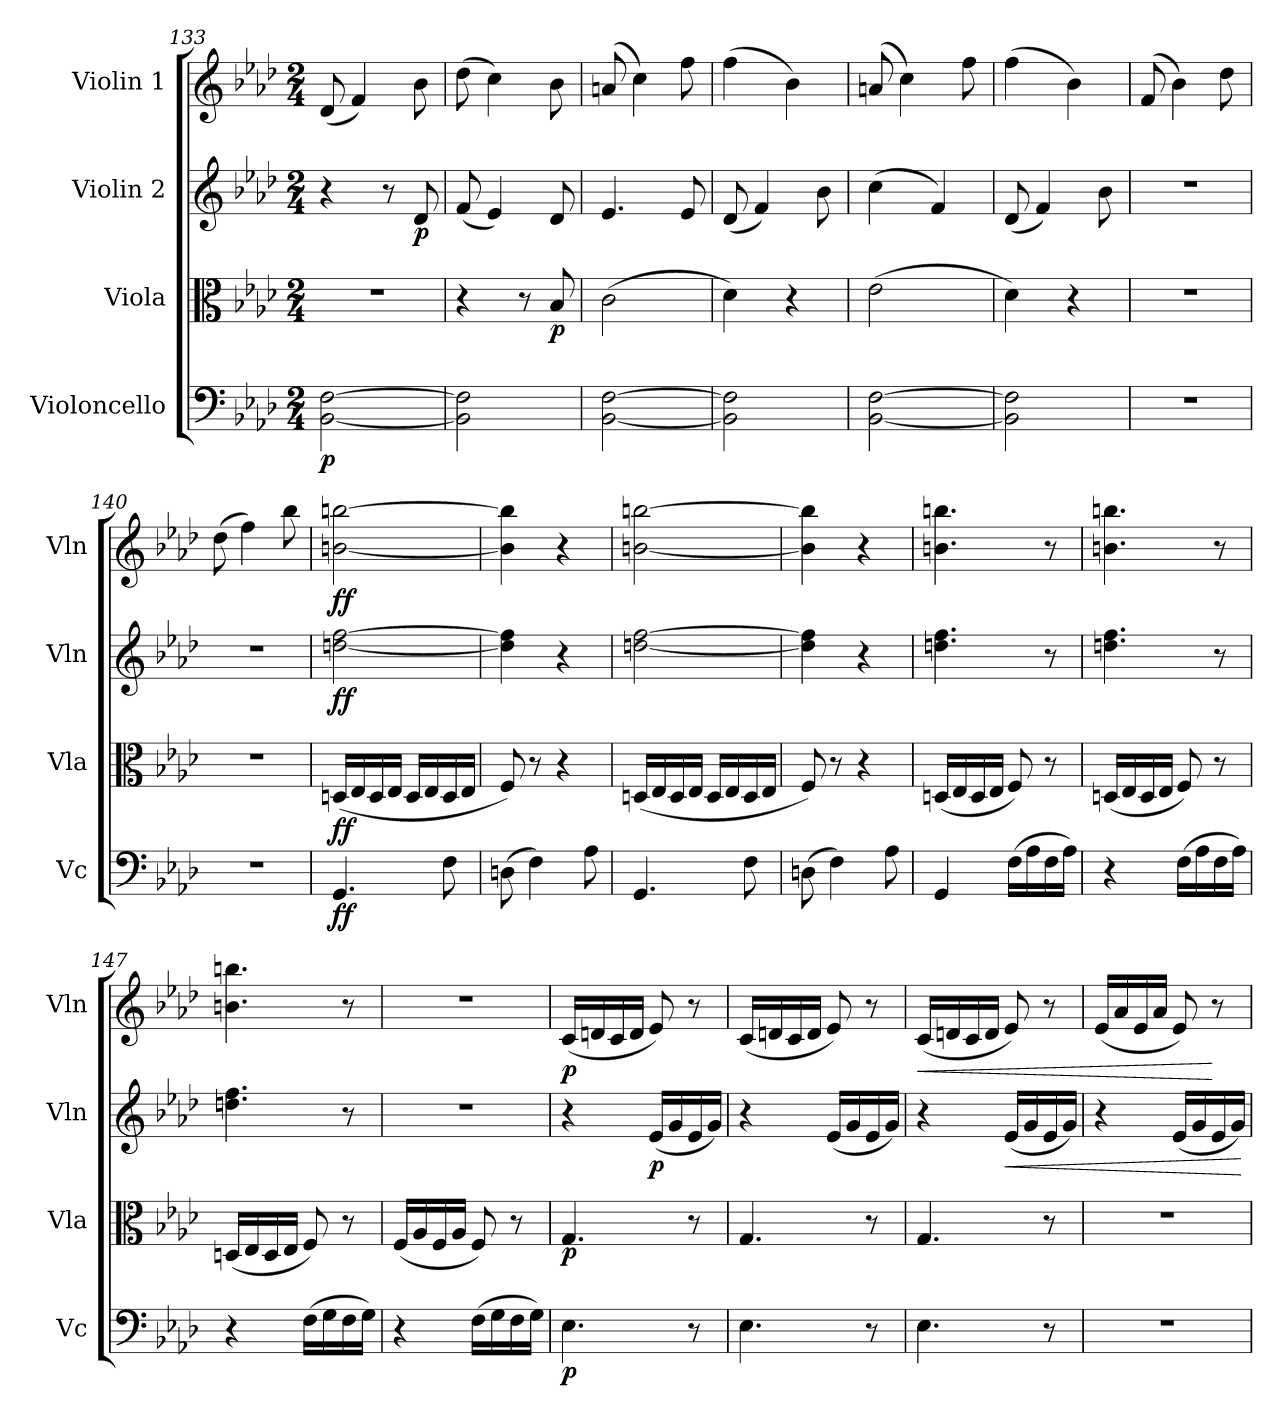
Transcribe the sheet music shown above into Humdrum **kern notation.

**kern	**dynam	**kern	**dynam	**kern	**dynam	**kern	**dynam
*part4	*part4	*part3	*part3	*part2	*part2	*part1	*part1
*staff4	*staff4	*staff3	*staff3	*staff2	*staff2	*staff1	*staff1
*I"Violoncello	*	*I"Viola	*	*I"Violin 2	*	*I"Violin 1	*
*I'Vc	*	*I'Vla	*	*I'Vln	*	*I'Vln	*
!!LO:LB:g=z
*clefF4	*	*clefC3	*	*clefG2	*	*clefG2	*
*k[b-e-a-d-]	*	*k[b-e-a-d-]	*	*k[b-e-a-d-]	*	*k[b-e-a-d-]	*
*M2/4	*	*M2/4	*	*M2/4	*	*M2/4	*
=133	=133	=133	=133	=133	=133	=133	=133
!	!LO:DY:b	!	!	!	!	!	!
[2BB-\ [2F\	p	2r	.	4r	.	(8d-/	.
.	.	.	.	.	.	4f/)	.
.	.	.	.	8r	.	.	.
!	!	!	!	!	!LO:DY:b	!	!
.	.	.	.	8d-/	p	8b-\	.
=134	=134	=134	=134	=134	=134	=134	=134
2BB-\] 2F\]	.	4r	.	(8f/	.	(8dd-\	.
.	.	.	.	4e-/)	.	4cc\)	.
.	.	8r	.	.	.	.	.
!	!	!	!LO:DY:b	!	!	!	!
.	.	8B-/	p	8d-/	.	8b-\	.
=135	=135	=135	=135	=135	=135	=135	=135
[2BB-\ [2F\	.	(2c\	.	4.e-/	.	(8an/	.
.	.	.	.	.	.	4cc\)	.
.	.	.	.	8e-/	.	8ff\	.
=136	=136	=136	=136	=136	=136	=136	=136
2BB-\] 2F\]	.	4d-\)	.	(8d-/	.	(4ff\	.
.	.	.	.	4f/)	.	.	.
.	.	4r	.	.	.	4b-\)	.
.	.	.	.	8b-\	.	.	.
=137	=137	=137	=137	=137	=137	=137	=137
[2BB-\ [2F\	.	(2e-\	.	(4cc\	.	(8an/	.
.	.	.	.	.	.	4cc\)	.
.	.	.	.	4f/)	.	.	.
.	.	.	.	.	.	8ff\	.
=138	=138	=138	=138	=138	=138	=138	=138
2BB-\] 2F\]	.	4d-\)	.	(8d-/	.	(4ff\	.
.	.	.	.	4f/)	.	.	.
.	.	4r	.	.	.	4b-\)	.
.	.	.	.	8b-\	.	.	.
=139	=139	=139	=139	=139	=139	=139	=139
2r	.	2r	.	2r	.	(8f/	.
.	.	.	.	.	.	4b-\)	.
.	.	.	.	.	.	8dd-\	.
=140	=140	=140	=140	=140	=140	=140	=140
2r	.	2r	.	2r	.	(8dd-\	.
.	.	.	.	.	.	4ff\)	.
.	.	.	.	.	.	8bb-\	.
=141	=141	=141	=141	=141	=141	=141	=141
!	!LO:DY:b	!	!LO:DY:b	!	!LO:DY:b	!	!LO:DY:b
4.GG/	ff	(16Dn/LL	ff	[2ddn\ [2ff\	ff	[2bn\ [2bbn\	ff
.	.	16E-/	.	.	.	.	.
.	.	16D/	.	.	.	.	.
.	.	16E-/JJ	.	.	.	.	.
.	.	16D/LL	.	.	.	.	.
.	.	16E-/	.	.	.	.	.
8F\	.	16D/	.	.	.	.	.
.	.	16E-/JJ	.	.	.	.	.
=142	=142	=142	=142	=142	=142	=142	=142
(8Dn\	.	8F/)	.	4dd\] 4ff\]	.	4b\] 4bb\]	.
4F\)	.	8r	.	.	.	.	.
.	.	4r	.	4r	.	4r	.
8A-\	.	.	.	.	.	.	.
!!LO:LB:g=z
=143	=143	=143	=143	=143	=143	=143	=143
4.GG/	.	(16Dn/LL	.	[2ddn\ [2ff\	.	[2bn\ [2bbn\	.
.	.	16E-/	.	.	.	.	.
.	.	16D/	.	.	.	.	.
.	.	16E-/JJ	.	.	.	.	.
.	.	16D/LL	.	.	.	.	.
.	.	16E-/	.	.	.	.	.
8F\	.	16D/	.	.	.	.	.
.	.	16E-/JJ	.	.	.	.	.
=144	=144	=144	=144	=144	=144	=144	=144
(8Dn\	.	8F/)	.	4dd\] 4ff\]	.	4b\] 4bb\]	.
4F\)	.	8r	.	.	.	.	.
.	.	4r	.	4r	.	4r	.
8A-\	.	.	.	.	.	.	.
=145	=145	=145	=145	=145	=145	=145	=145
4GG/	.	(16Dn/LL	.	4.ddn\ 4.ff\	.	4.bn\ 4.bbn\	.
.	.	16E-/	.	.	.	.	.
.	.	16D/	.	.	.	.	.
.	.	16E-/JJ	.	.	.	.	.
(16F\LL	.	8F/)	.	.	.	.	.
16A-\	.	.	.	.	.	.	.
16F\	.	8r	.	8r	.	8r	.
16A-\JJ)	.	.	.	.	.	.	.
!!LO:LB:g=z
=146	=146	=146	=146	=146	=146	=146	=146
4r	.	(16Dn/LL	.	4.ddn\ 4.ff\	.	4.bn\ 4.bbn\	.
.	.	16E-/	.	.	.	.	.
.	.	16D/	.	.	.	.	.
.	.	16E-/JJ	.	.	.	.	.
(16F\LL	.	8F/)	.	.	.	.	.
16A-\	.	.	.	.	.	.	.
16F\	.	8r	.	8r	.	8r	.
16A-\JJ)	.	.	.	.	.	.	.
=147	=147	=147	=147	=147	=147	=147	=147
4r	.	(16Dn/LL	.	4.ddn\ 4.ff\	.	4.bn\ 4.bbn\	.
.	.	16E-/	.	.	.	.	.
.	.	16D/	.	.	.	.	.
.	.	16E-/JJ	.	.	.	.	.
(16F\LL	.	8F/)	.	.	.	.	.
16G\	.	.	.	.	.	.	.
16F\	.	8r	.	8r	.	8r	.
16G\JJ)	.	.	.	.	.	.	.
=148	=148	=148	=148	=148	=148	=148	=148
4r	.	(16F/LL	.	2r	.	2r	.
.	.	16A-/	.	.	.	.	.
.	.	16F/	.	.	.	.	.
.	.	16A-/JJ	.	.	.	.	.
(16F\LL	.	8F/)	.	.	.	.	.
16G\	.	.	.	.	.	.	.
16F\	.	8r	.	.	.	.	.
16G\JJ)	.	.	.	.	.	.	.
=149	=149	=149	=149	=149	=149	=149	=149
!	!LO:DY:b	!	!LO:DY:b	!	!	!	!LO:DY:b
4.E-\	p	4.G/	p	4r	.	(16c/LL	p
.	.	.	.	.	.	16dn/	.
.	.	.	.	.	.	16c/	.
.	.	.	.	.	.	16d/JJ	.
!	!	!	!	!	!LO:DY:b	!	!
.	.	.	.	(16e-/LL	p	8e-/)	.
.	.	.	.	16g/	.	.	.
8r	.	8r	.	16e-/	.	8r	.
.	.	.	.	16g/JJ)	.	.	.
=150	=150	=150	=150	=150	=150	=150	=150
4.E-\	.	4.G/	.	4r	.	(16c/LL	.
.	.	.	.	.	.	16dn/	.
.	.	.	.	.	.	16c/	.
.	.	.	.	.	.	16d/JJ	.
.	.	.	.	(16e-/LL	.	8e-/)	.
.	.	.	.	16g/	.	.	.
8r	.	8r	.	16e-/	.	8r	.
.	.	.	.	16g/JJ)	.	.	.
!!LO:LB:g=z
=151	=151	=151	=151	=151	=151	=151	=151
!	!	!	!	!	!	!	!LO:HP:b
4.E-\	.	4.G/	.	4r	.	(16c/LL	<
.	.	.	.	.	.	16dn/	.
.	.	.	.	.	.	16c/	.
.	.	.	.	.	.	16d/JJ	.
!	!	!	!	!	!LO:HP:b	!	!
.	.	.	.	(16e-/LL	<	8e-/)	.
.	.	.	.	16g/	.	.	.
8r	.	8r	.	16e-/	.	8r	.
.	.	.	.	16g/JJ)	.	.	.
=152	=152	=152	=152	=152	=152	=152	=152
2r	.	2r	.	4r	.	(16e-/LL	.
.	.	.	.	.	.	16a-/	.
.	.	.	.	.	.	16e-/	.
.	.	.	.	.	.	16a-/JJ	.
.	.	.	.	(16e-/LL	.	8e-/)	.
.	.	.	.	16g/	.	.	.
.	.	.	.	16e-/	.	8r	[
.	.	.	.	16g/JJ)	.	.	.
.	.	.	.	.	[	.	.
=	=	=	=	=	=	=	=
*-	*-	*-	*-	*-	*-	*-	*-
